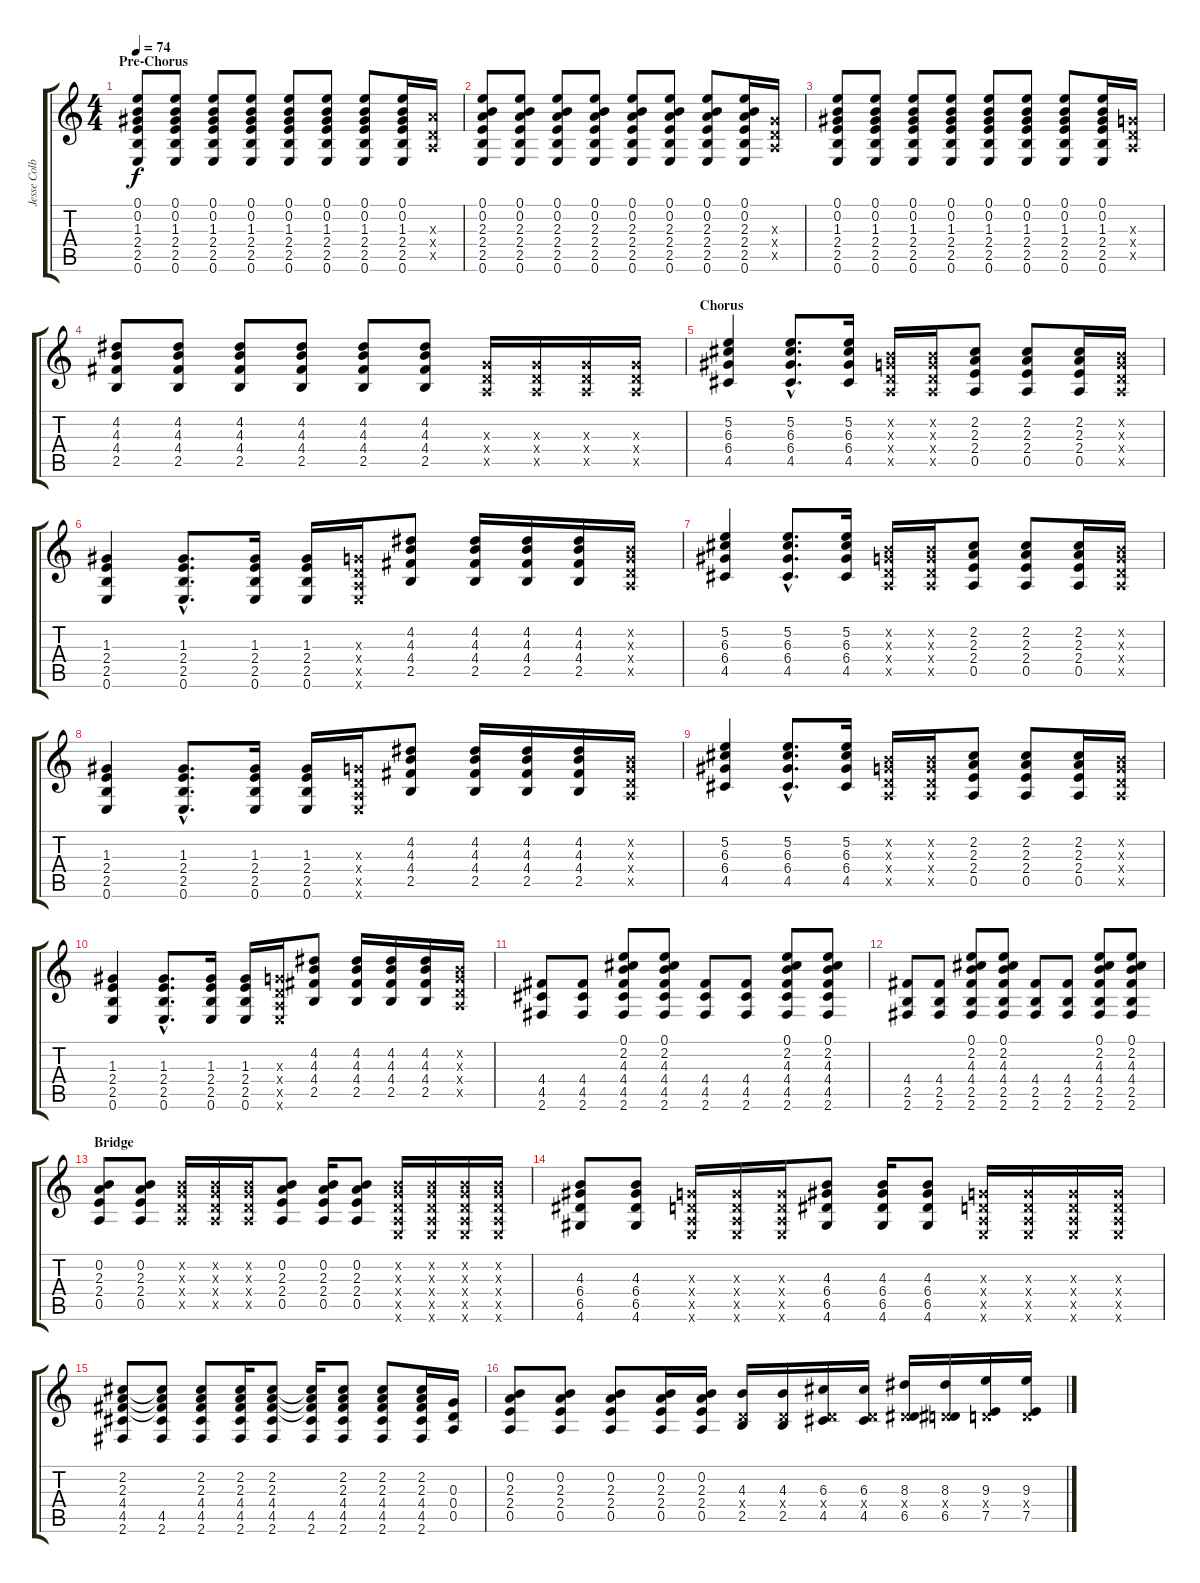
\track ("Jesse Colburn" "Jesse Colb") {instrument acousticguitarsteel}
\staff {score tabs}
\tuning (E4 B3 G3 D3 A2 E2) {hide}
\ts (4 4)
\section ("" "Pre-Chorus")
\tempo 74
\clef g2
\ks c
(0.1 0.2 1.3 2.4 2.5 0.6).8{dy f} (0.1 0.2 1.3 2.4 2.5 0.6).8 (0.1 0.2 1.3 2.4 2.5 0.6).8 (0.1 0.2 1.3 2.4 2.5 0.6).8 (0.1 0.2 1.3 2.4 2.5 0.6).8 (0.1 0.2 1.3 2.4 2.5 0.6).8 (0.1 0.2 1.3 2.4 2.5 0.6).8 (0.1 0.2 1.3 2.4 2.5 0.6).16 (2.3{x} 0.4{x} 0.5{x}).16 |
(0.1 0.2 2.3 2.4 2.5 0.6).8 (0.1 0.2 2.3 2.4 2.5 0.6).8 (0.1 0.2 2.3 2.4 2.5 0.6).8 (0.1 0.2 2.3 2.4 2.5 0.6).8 (0.1 0.2 2.3 2.4 2.5 0.6).8 (0.1 0.2 2.3 2.4 2.5 0.6).8 (0.1 0.2 2.3 2.4 2.5 0.6).8 (0.1 0.2 2.3 2.4 2.5 0.6).16 (0.3{x} 0.4{x} 0.5{x}).16 |
(0.1 0.2 1.3 2.4 2.5 0.6).8 (0.1 0.2 1.3 2.4 2.5 0.6).8 (0.1 0.2 1.3 2.4 2.5 0.6).8 (0.1 0.2 1.3 2.4 2.5 0.6).8 (0.1 0.2 1.3 2.4 2.5 0.6).8 (0.1 0.2 1.3 2.4 2.5 0.6).8 (0.1 0.2 1.3 2.4 2.5 0.6).8 (0.1 0.2 1.3 2.4 2.5 0.6).16 (0.3{x} 0.4{x} 0.5{x}).16 |
(4.2 4.3 4.4 2.5).8 (4.2 4.3 4.4 2.5).8 (4.2 4.3 4.4 2.5).8 (4.2 4.3 4.4 2.5).8 (4.2 4.3 4.4 2.5).8 (4.2 4.3 4.4 2.5).8 (0.3{x} 0.4{x} 0.5{x}).16{instrument overdrivenguitar} (0.3{x} 0.4{x} 0.5{x}).16 (0.3{x} 0.4{x} 0.5{x}).16 (0.3{x} 0.4{x} 0.5{x}).16 |
\section ("" "Chorus")
(5.2 6.3 6.4 4.5).4 (5.2{hac} 6.3{hac} 6.4{hac} 4.5{hac}).8{d} (5.2 6.3 6.4 4.5).16 (0.2{x} 0.3{x} 0.4{x} 0.5{x}).16 (0.2{x} 0.3{x} 0.4{x} 0.5{x}).16 (2.2 2.3 2.4 0.5).8 (2.2 2.3 2.4 0.5).8 (2.2 2.3 2.4 0.5).16 (0.2{x} 0.3{x} 0.4{x} 0.5{x}).16 |
(1.3 2.4 2.5 0.6).4 (1.3{hac} 2.4{hac} 2.5{hac} 0.6{hac}).8{d} (1.3 2.4 2.5 0.6).16 (1.3 2.4 2.5 0.6).16 (0.3{x} 0.4{x} 0.5{x} 0.6{x}).16 (4.2 4.3 4.4 2.5).8 (4.2 4.3 4.4 2.5).16 (4.2 4.3 4.4 2.5).16 (4.2 4.3 4.4 2.5).16 (0.2{x} 0.3{x} 0.4{x} 0.5{x}).16 |
(5.2 6.3 6.4 4.5).4 (5.2{hac} 6.3{hac} 6.4{hac} 4.5{hac}).8{d} (5.2 6.3 6.4 4.5).16 (0.2{x} 0.3{x} 0.4{x} 0.5{x}).16 (0.2{x} 0.3{x} 0.4{x} 0.5{x}).16 (2.2 2.3 2.4 0.5).8 (2.2 2.3 2.4 0.5).8 (2.2 2.3 2.4 0.5).16 (0.2{x} 0.3{x} 0.4{x} 0.5{x}).16 |
(1.3 2.4 2.5 0.6).4 (1.3{hac} 2.4{hac} 2.5{hac} 0.6{hac}).8{d} (1.3 2.4 2.5 0.6).16 (1.3 2.4 2.5 0.6).16 (0.3{x} 0.4{x} 0.5{x} 0.6{x}).16 (4.2 4.3 4.4 2.5).8 (4.2 4.3 4.4 2.5).16 (4.2 4.3 4.4 2.5).16 (4.2 4.3 4.4 2.5).16 (0.2{x} 0.3{x} 0.4{x} 0.5{x}).16 |
(5.2 6.3 6.4 4.5).4 (5.2{hac} 6.3{hac} 6.4{hac} 4.5{hac}).8{d} (5.2 6.3 6.4 4.5).16 (0.2{x} 0.3{x} 0.4{x} 0.5{x}).16 (0.2{x} 0.3{x} 0.4{x} 0.5{x}).16 (2.2 2.3 2.4 0.5).8 (2.2 2.3 2.4 0.5).8 (2.2 2.3 2.4 0.5).16 (0.2{x} 0.3{x} 0.4{x} 0.5{x}).16 |
(1.3 2.4 2.5 0.6).4 (1.3{hac} 2.4{hac} 2.5{hac} 0.6{hac}).8{d} (1.3 2.4 2.5 0.6).16 (1.3 2.4 2.5 0.6).16 (0.3{x} 0.4{x} 0.5{x} 0.6{x}).16 (4.2 4.3 4.4 2.5).8 (4.2 4.3 4.4 2.5).16 (4.2 4.3 4.4 2.5).16 (4.2 4.3 4.4 2.5).16 (0.2{x} 0.3{x} 0.4{x} 0.5{x}).16 |
(4.4 4.5 2.6).8 (4.4 4.5 2.6).8 (0.1 2.2 4.3 4.4 4.5 2.6).8 (0.1 2.2 4.3 4.4 4.5 2.6).8 (4.4 4.5 2.6).8 (4.4 4.5 2.6).8 (0.1 2.2 4.3 4.4 4.5 2.6).8 (0.1 2.2 4.3 4.4 4.5 2.6).8 |
(4.4 2.5 2.6).8 (4.4 2.5 2.6).8 (0.1 2.2 4.3 4.4 2.5 2.6).8 (0.1 2.2 4.3 4.4 2.5 2.6).8 (4.4 2.5 2.6).8 (4.4 2.5 2.6).8 (0.1 2.2 4.3 4.4 2.5 2.6).8 (0.1 2.2 4.3 4.4 2.5 2.6).8 |
\section ("" "Bridge")
(0.2 2.3 2.4 0.5).8 (0.2 2.3 2.4 0.5).8 (0.2{x} 0.3{x} 0.4{x} 0.5{x}).16 (0.2{x} 0.3{x} 0.4{x} 0.5{x}).16 (0.2{x} 0.3{x} 0.4{x} 0.5{x}).16 (0.2 2.3 2.4 0.5).8 (0.2 2.3 2.4 0.5).16 (0.2 2.3 2.4 0.5).8 (0.2{x} 0.3{x} 0.4{x} 0.5{x} 0.6{x}).16 (0.2{x} 0.3{x} 0.4{x} 0.5{x} 0.6{x}).16 (0.2{x} 0.3{x} 0.4{x} 0.5{x} 0.6{x}).16 (0.2{x} 0.3{x} 0.4{x} 0.5{x} 0.6{x}).16 |
(4.3 6.4 6.5 4.6).8 (4.3 6.4 6.5 4.6).8 (0.3{x} 0.4{x} 0.5{x} 0.6{x}).16 (0.3{x} 0.4{x} 0.5{x} 0.6{x}).16 (0.3{x} 0.4{x} 0.5{x} 0.6{x}).16 (4.3 6.4 6.5 4.6).8 (4.3 6.4 6.5 4.6).16 (4.3 6.4 6.5 4.6).8 (0.3{x} 0.4{x} 0.5{x} 0.6{x}).16 (0.3{x} 0.4{x} 0.5{x} 0.6{x}).16 (0.3{x} 0.4{x} 0.5{x} 0.6{x}).16 (0.3{x} 0.4{x} 0.5{x} 0.6{x}).16 |
(2.2 2.3 4.4 4.5 2.6).8 (2.2{t} 2.3{t} 4.4{t} 4.5 2.6).8 (2.2 2.3 4.4 4.5 2.6).8 (2.2 2.3 4.4 4.5 2.6).16 (2.2 2.3 4.4 4.5 2.6).8 (2.2{t} 2.3{t} 4.4{t} 4.5 2.6).16 (2.2 2.3 4.4 4.5 2.6).8 (2.2 2.3 4.4 4.5 2.6).8 (2.2 2.3 4.4 4.5 2.6).16 (0.3 0.4 0.5).16 |
(0.2 2.3 2.4 0.5).8 (0.2 2.3 2.4 0.5).8 (0.2 2.3 2.4 0.5).8 (0.2 2.3 2.4 0.5).16 (0.2 2.3 2.4 0.5).16 (4.3 0.4{x} 2.5).16 (4.3 0.4{x} 2.5).16 (6.3 0.4{x} 4.5).16 (6.3 0.4{x} 4.5).16 (8.3 0.4{x} 6.5).16 (8.3 0.4{x} 6.5).16 (9.3 0.4{x} 7.5).16 (9.3 0.4{x} 7.5).16
